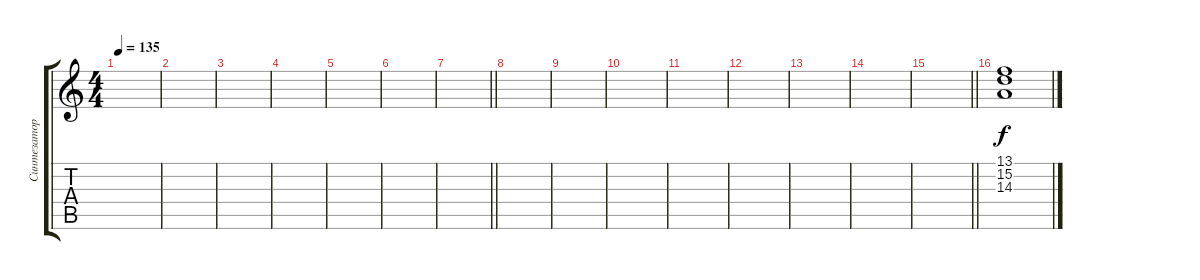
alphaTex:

\track ("Синтезатор" "Синтезатор") {instrument lead2sawtooth}
\staff {score tabs}
\tuning (E4 B3 G3 D3 A2 E2) {hide}
\ts (4 4)
\tempo 135
\clef g2
\ks c
|
|
|
|
|
|
\barLineRight lightlight
|
|
|
|
|
|
|
|
\barLineRight lightlight
|
(13.1 15.2 14.3).1
